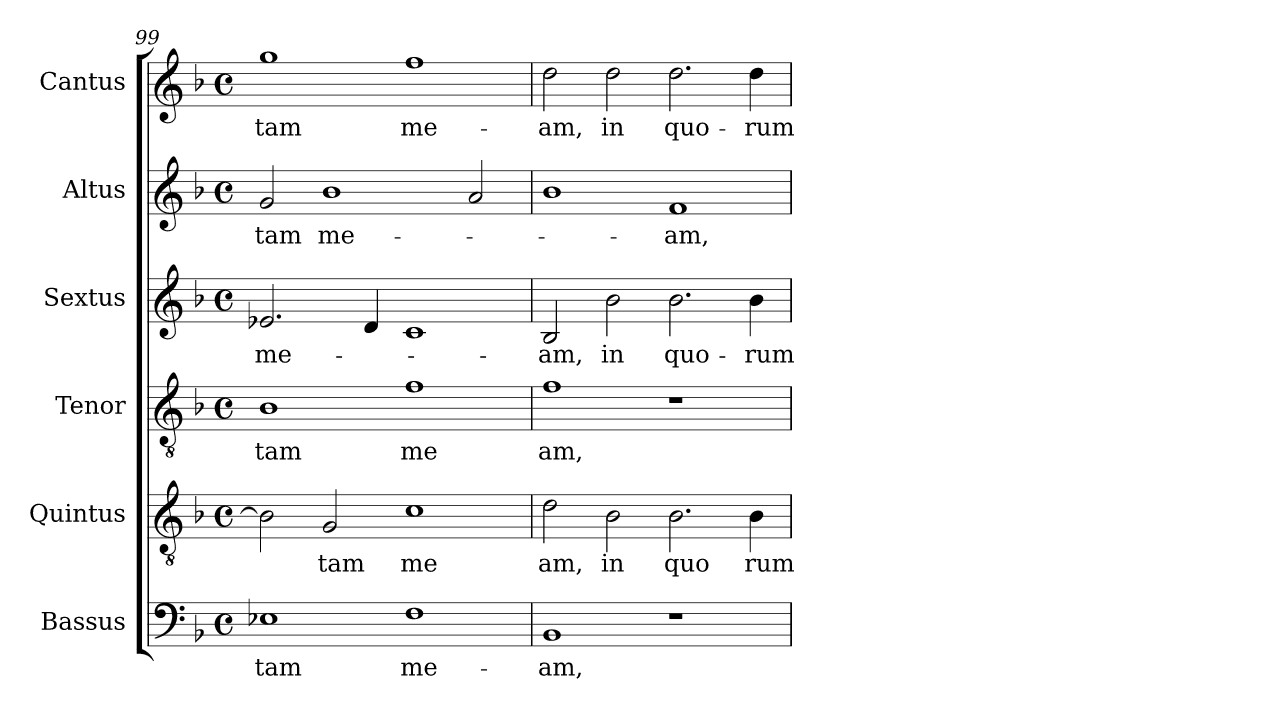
**kern	**text	**kern	**text	**kern	**text	**kern	**text	**kern	**text	**kern	**text
*part6	*part6	*part5	*part5	*part4	*part4	*part3	*part3	*part2	*part2	*part1	*part1
*staff6	*staff6	*staff5	*staff5	*staff4	*staff4	*staff3	*staff3	*staff2	*staff2	*staff1	*staff1
*I"Bassus	*	*I"Quintus	*	*I"Tenor	*	*I"Sextus	*	*I"Altus	*	*I"Cantus	*
*clefF4	*	*clefGv2	*	*clefGv2	*	*clefG2	*	*clefG2	*	*clefG2	*
*k[b-]	*	*k[b-]	*	*k[b-]	*	*k[b-]	*	*k[b-]	*	*k[b-]	*
*F:	*	*F:	*	*F:	*	*F:	*	*F:	*	*F:	*
*M4/4	*	*M4/4	*	*M4/4	*	*M4/4	*	*M4/4	*	*M4/4	*
*met(c)	*	*met(c)	*	*met(c)	*	*met(c)	*	*met(c)	*	*met(c)	*
=99	=99	=99	=99	=99	=99	=99	=99	=99	=99	=99	=99
!	!LO:LY:b:cj	!	!	!	!LO:LY:b:cj	!	!LO:LY:b	!	!LO:LY:b:cj	!	!LO:LY:b:cj
1E-X	-tam	2B-\]	.	1B-	tam	2.e-X/	me-	2g/	-tam	1gg	-tam
!	!	!	!LO:LY:b:cj	!	!	!	!	!	!LO:LY:b:cj	!	!
.	.	2G/	tam	.	.	.	.	1b-	me-	.	.
.	.	.	.	.	.	4d/	.	.	.	.	.
!	!LO:LY:b:cj	!	!LO:LY:b:cj	!	!LO:LY:b:cj	!	!	!	!	!	!LO:LY:b:cj
1F	me-	1c	me	1f	me	1c	.	.	.	1ff	me-
.	.	.	.	.	.	.	.	2a/	.	.	.
=100	=100	=100	=100	=100	=100	=100	=100	=100	=100	=100	=100
!	!LO:LY:b:cj	!	!LO:LY:b:cj	!	!LO:LY:b:cj	!	!LO:LY:b:cj	!	!	!	!LO:LY:b:cj
1BB-	-am,	2d\	am,	1f	am,	2B-/	-am,	1b-	.	2dd\	-am,
!	!	!	!LO:LY:b:cj	!	!	!	!LO:LY:b:cj	!	!	!	!LO:LY:b:cj
.	.	2B-\	in	.	.	2b-\	in	.	.	2dd\	in
!	!	!	!LO:LY:b:cj	!	!	!	!LO:LY:b:cj	!	!LO:LY:b:cj	!	!LO:LY:b:cj
1r	.	2.B-\	quo	1r	.	2.b-\	quo-	1f	-am,	2.dd\	quo-
!	!	!	!LO:LY:b:cj	!	!	!	!LO:LY:b:cj	!	!	!	!LO:LY:b:cj
.	.	4B-\	rum	.	.	4b-\	-rum	.	.	4dd\	-rum
=	=	=	=	=	=	=	=	=	=	=	=
*-	*-	*-	*-	*-	*-	*-	*-	*-	*-	*-	*-
